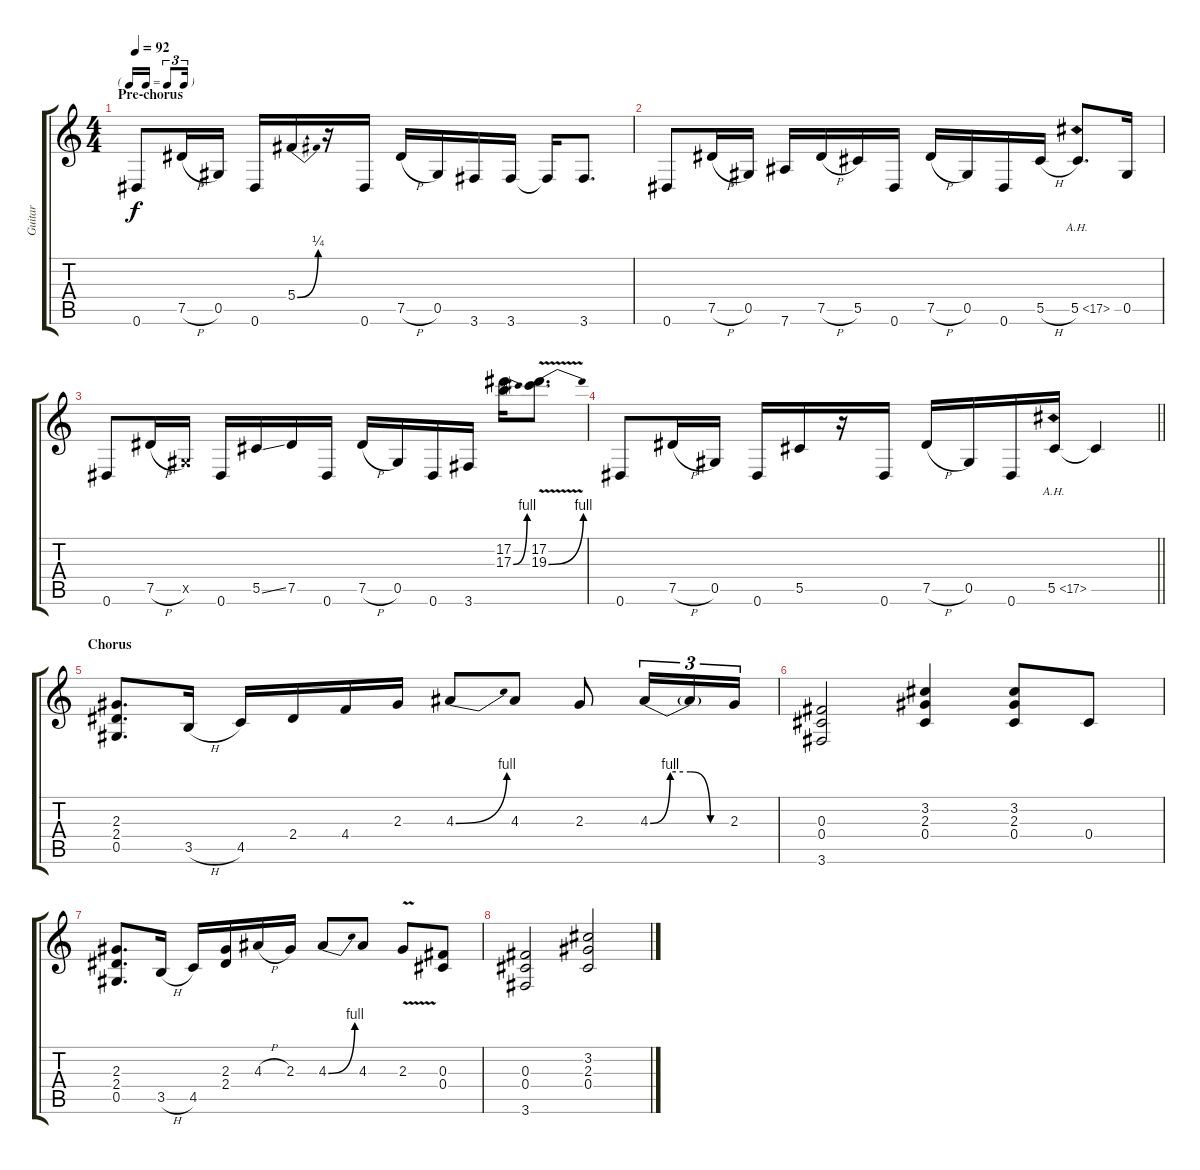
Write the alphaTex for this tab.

\track ("Guitar" "Guitar") {instrument overdrivenguitar}
\staff {score tabs}
\tuning (Eb4 Bb3 Gb3 Db3 Ab2 Eb2) {hide}
\ts (4 4)
\tf triplet16th
\section ("" "Pre-chorus")
\tempo 92
\clef g2
\ks c
0.6.8{dy f} 7.5{h}.16 0.5.16 0.6.16 5.4{be (bend 0 0 60 1)}.16 r.16 0.6.16 7.5{h}.16 0.5.16 3.6.16 3.6.16 3.6{t}.16 3.6.8{d} |
0.6.8 7.5{h}.16 0.5.16 7.6.16 7.5{h}.16 5.5.16 0.6.16 7.5{h}.16 0.5.16 0.6.16 5.5{h}.16 5.5{ah 12}.8{d} 0.5.16 |
0.6.8 7.5{h}.16 0.5{x}.16 0.6.16 5.5{ss}.16 7.5.16 0.6.16 7.5{h}.16 0.5.16 0.6.16 3.6.16 (17.2 17.3{be (bend 0 0 60 4)}).16 (17.2{v} 19.3{be (bend 0 0 60 4) v}).8{d} |
\barLineRight lightlight
0.6.8 7.5{h}.16 0.5.16 0.6.16 5.5.16 r.16 0.6.16 7.5{h}.16 0.5.16 0.6.16 5.5{ah 12}.16 5.5{t}.4 |
\section ("" "Chorus")
(2.3 2.4 0.5).8{d} 3.5{h}.16 4.5.16 2.4.16 4.4.16 2.3.16 4.3{be (bend 0 0 60 4)}.8 4.3.8 2.3.8 4.3{be (custom 0 0 15 4 30 4 45 0 60 0)}.16{tu (3 2)} 4.3{t}.16{tu (3 2)} 2.3.16{tu (3 2)} |
(0.3 0.4 3.6).2 (3.2 2.3 0.4).4 (3.2 2.3 0.4).8 0.4.8 |
(2.3 2.4 0.5).8{d} 3.5{h}.16 4.5.16 (2.3 2.4).16 4.3{h}.16 2.3.16 4.3{be (bend 0 0 60 4)}.8 4.3.8 2.3{v}.8 (0.3 0.4).8 |
(0.3 0.4 3.6).2 (3.2 2.3 0.4).2
